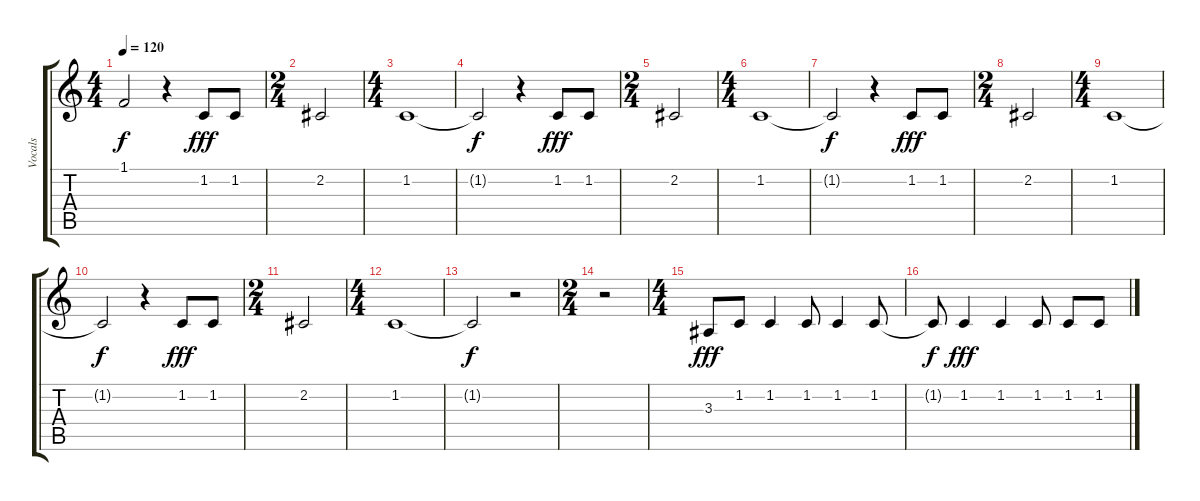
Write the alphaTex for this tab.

\track ("Vocals" "Vocals") {instrument brightacousticpiano}
\staff {score tabs}
\tuning (E4 B3 G3 D3 A2 E2) {hide}
\ts (4 4)
\tempo 120
\clef g2
\ks c
1.1{t}.2{dy f} r.4 1.2.8{dy fff} 1.2.8 |
\ts (2 4)
2.2.2 |
\ts (4 4)
1.2.1 |
1.2{t}.2{dy f} r.4 1.2.8{dy fff} 1.2.8 |
\ts (2 4)
2.2.2 |
\ts (4 4)
1.2.1 |
1.2{t}.2{dy f} r.4 1.2.8{dy fff} 1.2.8 |
\ts (2 4)
2.2.2 |
\ts (4 4)
1.2.1 |
1.2{t}.2{dy f} r.4 1.2.8{dy fff} 1.2.8 |
\ts (2 4)
2.2.2 |
\ts (4 4)
1.2.1 |
1.2{t}.2{dy f} r.2 |
\ts (2 4)
r.2 |
\ts (4 4)
3.3.8{dy fff} 1.2.8 1.2.4 1.2.8 1.2.4 1.2.8 |
1.2{t}.8{dy f} 1.2.4{dy fff} 1.2.4 1.2.8 1.2.8 1.2.8
